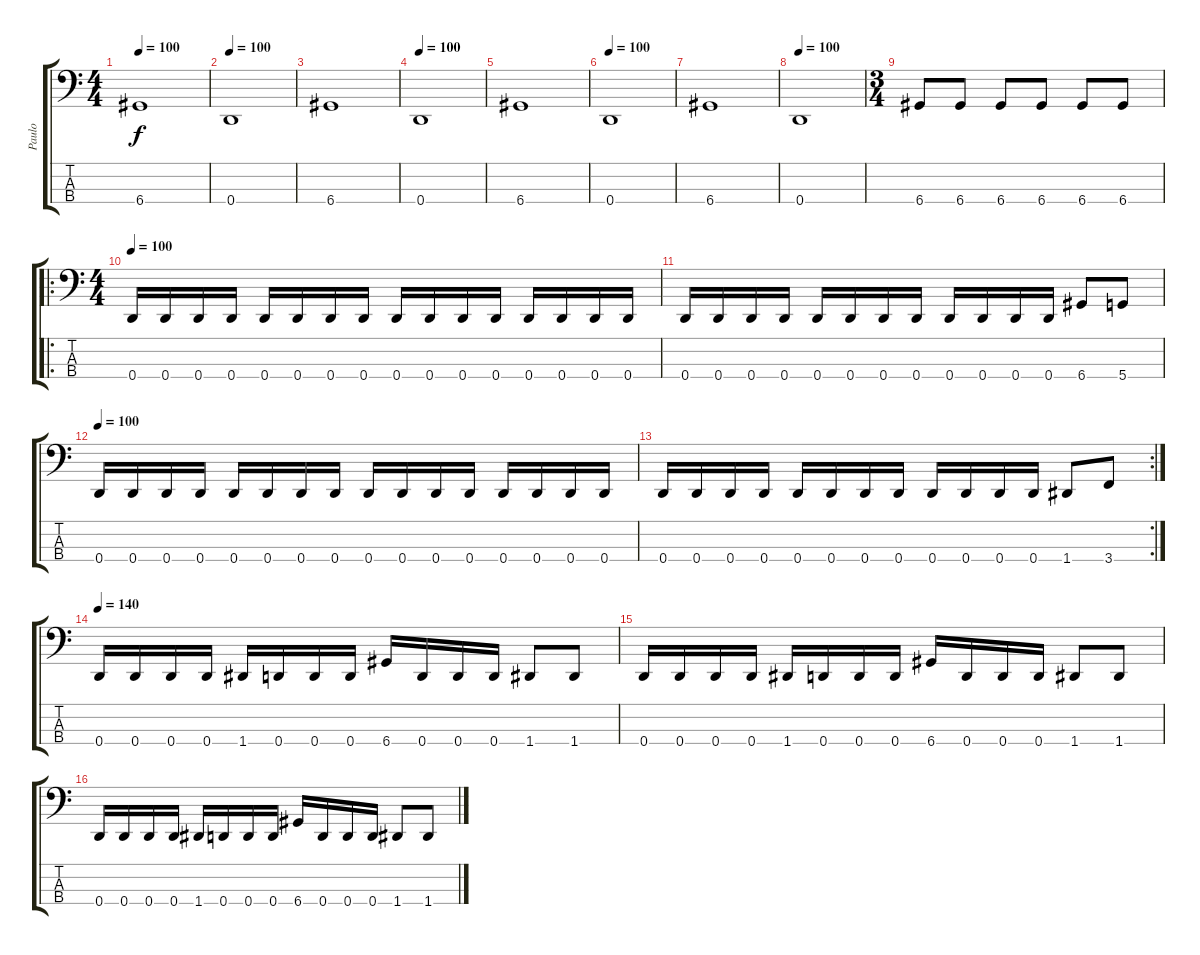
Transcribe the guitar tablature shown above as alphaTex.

\track ("Paulo" "Paulo") {instrument electricbasspick}
\staff {score tabs}
\tuning (G2 D2 A1 D1) {hide}
\ts (4 4)
\tempo 100
\clef f4
\ks c
6.4.1{dy f} |
\tempo 100
0.4.1 |
6.4.1 |
\tempo 100
0.4.1 |
6.4.1 |
\tempo 100
0.4.1 |
6.4.1 |
\tempo 100
0.4.1 |
\ts (3 4)
6.4.8 6.4.8 6.4.8 6.4.8 6.4.8 6.4.8 |
\ro
\ts (4 4)
\tempo 100
0.4.16 0.4.16 0.4.16 0.4.16 0.4.16 0.4.16 0.4.16 0.4.16 0.4.16 0.4.16 0.4.16 0.4.16 0.4.16 0.4.16 0.4.16 0.4.16 |
0.4.16 0.4.16 0.4.16 0.4.16 0.4.16 0.4.16 0.4.16 0.4.16 0.4.16 0.4.16 0.4.16 0.4.16 6.4.8 5.4.8 |
\tempo 100
0.4.16 0.4.16 0.4.16 0.4.16 0.4.16 0.4.16 0.4.16 0.4.16 0.4.16 0.4.16 0.4.16 0.4.16 0.4.16 0.4.16 0.4.16 0.4.16 |
\rc 2
0.4.16 0.4.16 0.4.16 0.4.16 0.4.16 0.4.16 0.4.16 0.4.16 0.4.16 0.4.16 0.4.16 0.4.16 1.4.8 3.4.8 |
\tempo 140
0.4.16 0.4.16 0.4.16 0.4.16 1.4.16 0.4.16 0.4.16 0.4.16 6.4.16 0.4.16 0.4.16 0.4.16 1.4.8 1.4.8 |
0.4.16 0.4.16 0.4.16 0.4.16 1.4.16 0.4.16 0.4.16 0.4.16 6.4.16 0.4.16 0.4.16 0.4.16 1.4.8 1.4.8 |
0.4.16 0.4.16 0.4.16 0.4.16 1.4.16 0.4.16 0.4.16 0.4.16 6.4.16 0.4.16 0.4.16 0.4.16 1.4.8 1.4.8
